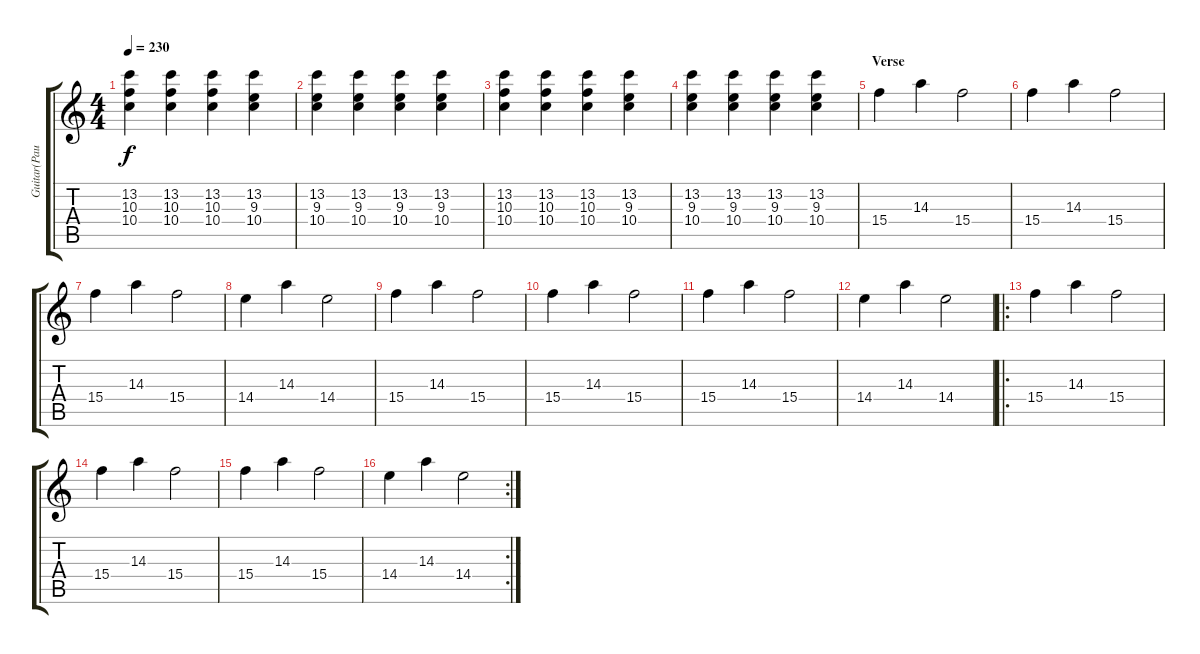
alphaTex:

\track ("Guitar(Paul)" "Guitar(Pau") {instrument electricguitarclean}
\staff {score tabs}
\tuning (E4 B3 G3 D3 A2 E2) {hide}
\ts (4 4)
\tempo 230
\clef g2
\ks c
(13.2 10.3 10.4).4{dy f} (13.2 10.3 10.4).4 (13.2 10.3 10.4).4 (13.2 9.3 10.4).4 |
(13.2 9.3 10.4).4 (13.2 9.3 10.4).4 (13.2 9.3 10.4).4 (13.2 9.3 10.4).4 |
(13.2 10.3 10.4).4 (13.2 10.3 10.4).4 (13.2 10.3 10.4).4 (13.2 9.3 10.4).4 |
(13.2 9.3 10.4).4 (13.2 9.3 10.4).4 (13.2 9.3 10.4).4 (13.2 9.3 10.4).4 |
\section ("" "Verse")
15.4.4 14.3.4 15.4.2 |
15.4.4 14.3.4 15.4.2 |
15.4.4 14.3.4 15.4.2 |
14.4.4 14.3.4 14.4.2 |
15.4.4 14.3.4 15.4.2 |
15.4.4 14.3.4 15.4.2 |
15.4.4 14.3.4 15.4.2 |
14.4.4 14.3.4 14.4.2 |
\ro
15.4.4 14.3.4 15.4.2 |
15.4.4 14.3.4 15.4.2 |
15.4.4 14.3.4 15.4.2 |
\rc 2
14.4.4 14.3.4 14.4.2
